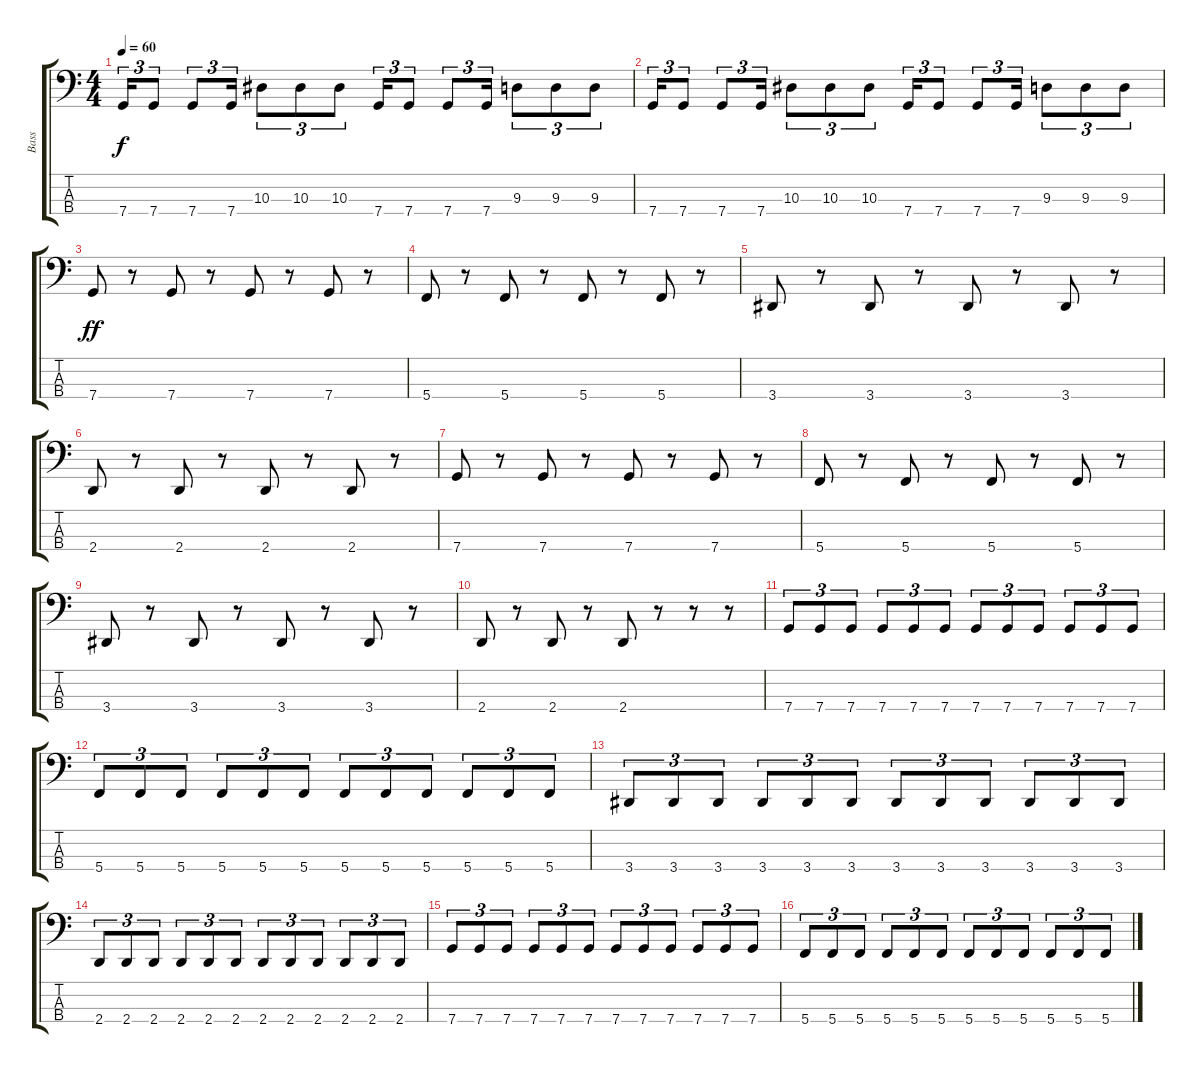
\track ("Bass" "Bass") {instrument electricbassfinger}
\staff {score tabs}
\tuning (Eb2 Bb1 F1 C1) {hide}
\ts (4 4)
\tempo 60
\clef f4
\ks c
7.4.16{tu (3 2) dy f} 7.4.8{tu (3 2)} 7.4.8{tu (3 2)} 7.4.16{tu (3 2)} 10.3.8{tu (3 2)} 10.3.8{tu (3 2)} 10.3.8{tu (3 2)} 7.4.16{tu (3 2)} 7.4.8{tu (3 2)} 7.4.8{tu (3 2)} 7.4.16{tu (3 2)} 9.3.8{tu (3 2)} 9.3.8{tu (3 2)} 9.3.8{tu (3 2)} |
7.4.16{tu (3 2)} 7.4.8{tu (3 2)} 7.4.8{tu (3 2)} 7.4.16{tu (3 2)} 10.3.8{tu (3 2)} 10.3.8{tu (3 2)} 10.3.8{tu (3 2)} 7.4.16{tu (3 2)} 7.4.8{tu (3 2)} 7.4.8{tu (3 2)} 7.4.16{tu (3 2)} 9.3.8{tu (3 2)} 9.3.8{tu (3 2)} 9.3.8{tu (3 2)} |
7.4.8{dy ff} r.8 7.4.8 r.8 7.4.8 r.8 7.4.8 r.8 |
5.4.8 r.8 5.4.8 r.8 5.4.8 r.8 5.4.8 r.8 |
3.4.8 r.8 3.4.8 r.8 3.4.8 r.8 3.4.8 r.8 |
2.4.8 r.8 2.4.8 r.8 2.4.8 r.8 2.4.8 r.8 |
7.4.8 r.8 7.4.8 r.8 7.4.8 r.8 7.4.8 r.8 |
5.4.8 r.8 5.4.8 r.8 5.4.8 r.8 5.4.8 r.8 |
3.4.8 r.8 3.4.8 r.8 3.4.8 r.8 3.4.8 r.8 |
2.4.8 r.8 2.4.8 r.8 2.4.8 r.8 r.8 r.8 |
7.4.8{tu (3 2)} 7.4.8{tu (3 2)} 7.4.8{tu (3 2)} 7.4.8{tu (3 2)} 7.4.8{tu (3 2)} 7.4.8{tu (3 2)} 7.4.8{tu (3 2)} 7.4.8{tu (3 2)} 7.4.8{tu (3 2)} 7.4.8{tu (3 2)} 7.4.8{tu (3 2)} 7.4.8{tu (3 2)} |
5.4.8{tu (3 2)} 5.4.8{tu (3 2)} 5.4.8{tu (3 2)} 5.4.8{tu (3 2)} 5.4.8{tu (3 2)} 5.4.8{tu (3 2)} 5.4.8{tu (3 2)} 5.4.8{tu (3 2)} 5.4.8{tu (3 2)} 5.4.8{tu (3 2)} 5.4.8{tu (3 2)} 5.4.8{tu (3 2)} |
3.4.8{tu (3 2)} 3.4.8{tu (3 2)} 3.4.8{tu (3 2)} 3.4.8{tu (3 2)} 3.4.8{tu (3 2)} 3.4.8{tu (3 2)} 3.4.8{tu (3 2)} 3.4.8{tu (3 2)} 3.4.8{tu (3 2)} 3.4.8{tu (3 2)} 3.4.8{tu (3 2)} 3.4.8{tu (3 2)} |
2.4.8{tu (3 2)} 2.4.8{tu (3 2)} 2.4.8{tu (3 2)} 2.4.8{tu (3 2)} 2.4.8{tu (3 2)} 2.4.8{tu (3 2)} 2.4.8{tu (3 2)} 2.4.8{tu (3 2)} 2.4.8{tu (3 2)} 2.4.8{tu (3 2)} 2.4.8{tu (3 2)} 2.4.8{tu (3 2)} |
7.4.8{tu (3 2)} 7.4.8{tu (3 2)} 7.4.8{tu (3 2)} 7.4.8{tu (3 2)} 7.4.8{tu (3 2)} 7.4.8{tu (3 2)} 7.4.8{tu (3 2)} 7.4.8{tu (3 2)} 7.4.8{tu (3 2)} 7.4.8{tu (3 2)} 7.4.8{tu (3 2)} 7.4.8{tu (3 2)} |
5.4.8{tu (3 2)} 5.4.8{tu (3 2)} 5.4.8{tu (3 2)} 5.4.8{tu (3 2)} 5.4.8{tu (3 2)} 5.4.8{tu (3 2)} 5.4.8{tu (3 2)} 5.4.8{tu (3 2)} 5.4.8{tu (3 2)} 5.4.8{tu (3 2)} 5.4.8{tu (3 2)} 5.4.8{tu (3 2)}
